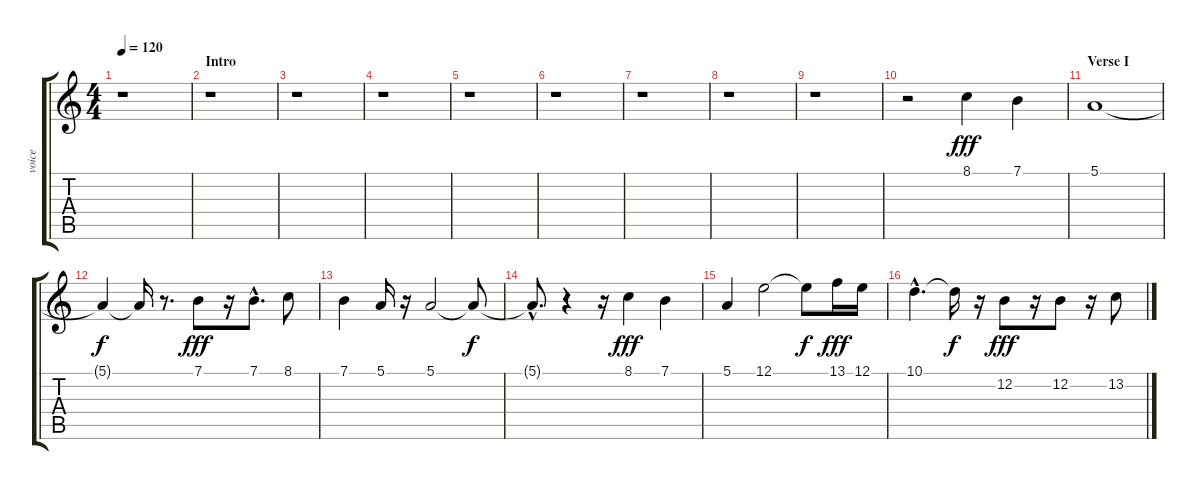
\track ("voice" "voice") {instrument lead1square}
\staff {score tabs}
\tuning (E4 B3 G3 D3 A2 E2) {hide}
\ts (4 4)
\tempo 120
\clef g2
\ks c
r.1{dy fff instrument lead1square} |
\section ("" "Intro")
r.1 |
r.1 |
r.1 |
r.1 |
r.1 |
r.1 |
r.1 |
r.1 |
r.2 8.1.4 7.1.4 |
\section ("" "Verse I")
5.1.1 |
5.1{t}.4{dy f} 5.1{t}.16 r.8{d} 7.1.8{dy fff} r.16 7.1{hac}.8{d} 8.1.8 |
7.1.4 5.1.16 r.16 5.1.2 5.1{t}.8{dy f} |
5.1{hac t}.8{d} r.4 r.16 8.1.4{dy fff} 7.1.4 |
5.1.4 12.1.2 12.1{t}.8{dy f} 13.1.16{dy fff} 12.1.16 |
10.1{hac}.4{d} 10.1{t}.16{dy f} r.16 12.2.8{dy fff} r.16 12.2.8 r.16 13.2.8
